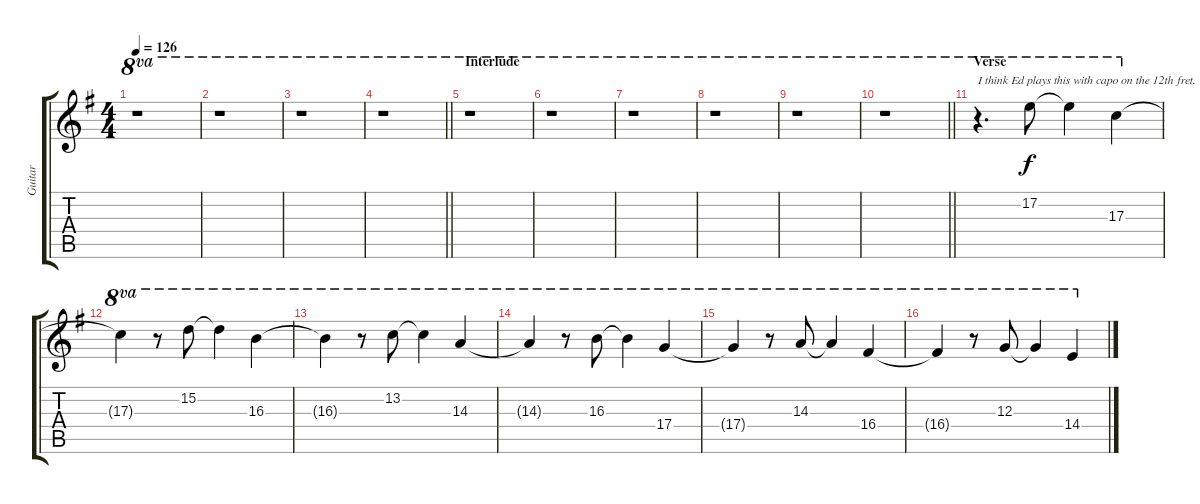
\track ("Guitar" "Guitar") {instrument electricguitarjazz}
\staff {score tabs}
\tuning (E4 B3 G3 D3 A2 E2) {hide}
\ts (4 4)
\tempo 126
\clef g2
\ks eminor
r.1{ot 8va dy f} |
r.1{ot 8va} |
r.1{ot 8va} |
\barLineRight lightlight
r.1{ot 8va} |
\section ("" "Interlude")
r.1{ot 8va} |
r.1{ot 8va} |
r.1{ot 8va} |
r.1{ot 8va} |
r.1{ot 8va} |
\barLineRight lightlight
r.1{ot 8va} |
\section ("" "Verse")
r.4{d ot 8va txt "I think Ed plays this with capo on the 12th fret."} 17.2.8{ot 8va} 17.2{t}.4{ot 8va} 17.3.4{ot 8va} |
17.3{t}.4{ot 8va} r.8{ot 8va} 15.2.8{ot 8va} 15.2{t}.4{ot 8va} 16.3.4{ot 8va} |
16.3{t}.4{ot 8va} r.8{ot 8va} 13.2.8{ot 8va} 13.2{t}.4{ot 8va} 14.3.4{ot 8va} |
14.3{t}.4{ot 8va} r.8{ot 8va} 16.3.8{ot 8va} 16.3{t}.4{ot 8va} 17.4.4{ot 8va} |
17.4{t}.4{ot 8va} r.8{ot 8va} 14.3.8{ot 8va} 14.3{t}.4{ot 8va} 16.4.4{ot 8va} |
16.4{t}.4{ot 8va} r.8{ot 8va} 12.3.8{ot 8va} 12.3{t}.4{ot 8va} 14.4.4{ot 8va}
